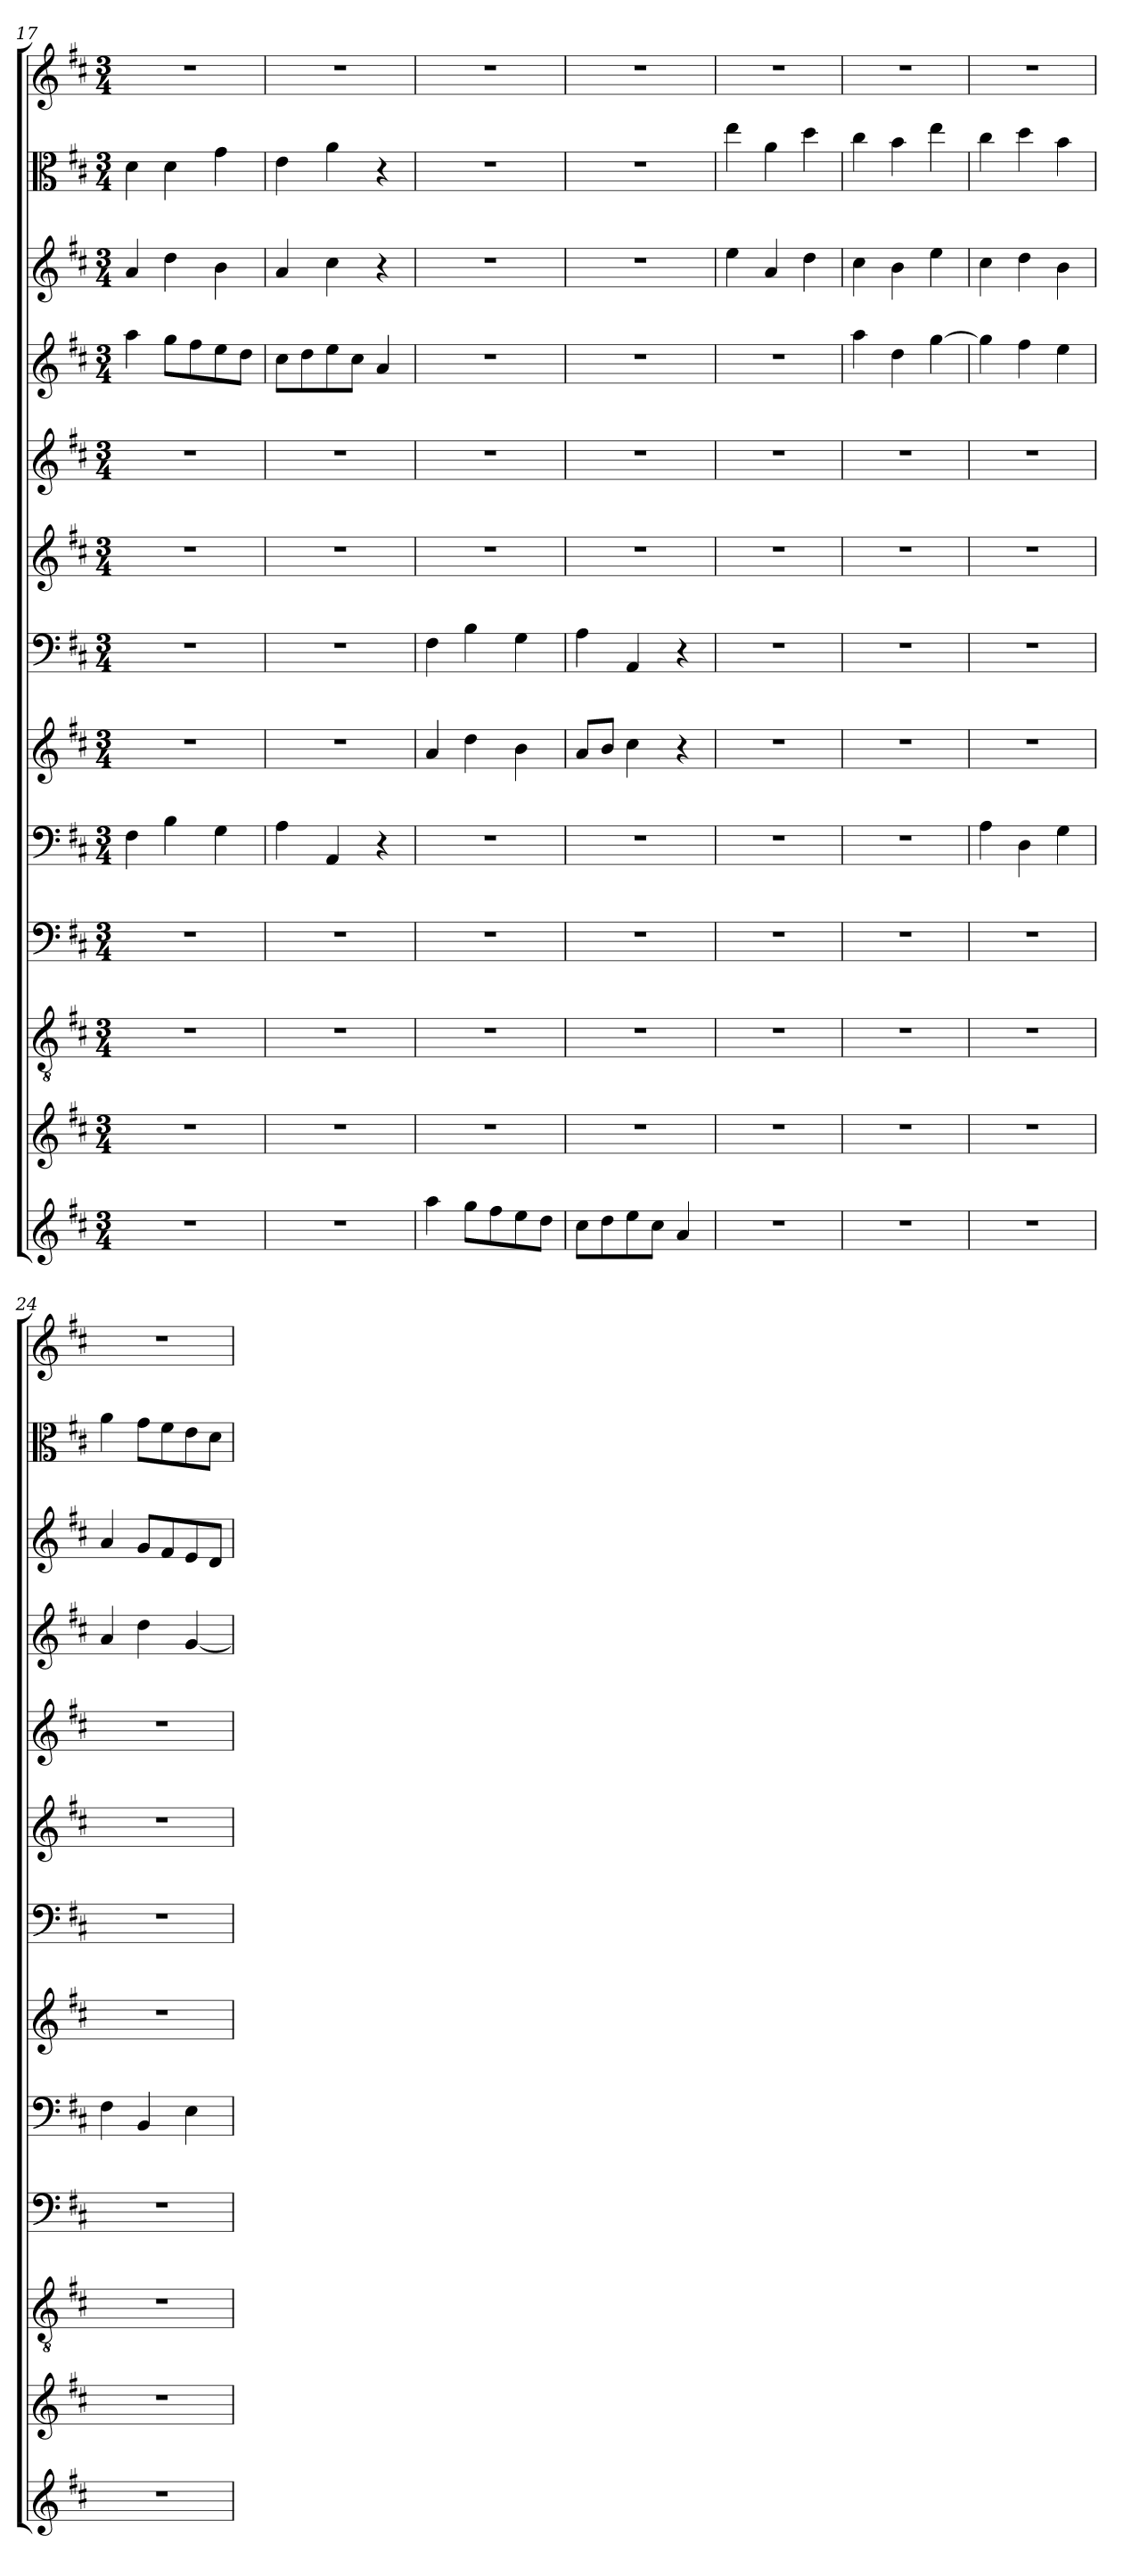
**kern	**kern	**kern	**kern	**kern	**kern	**kern	**kern	**kern	**kern	**kern	**kern	**kern
*part13	*part12	*part11	*part10	*part9	*part8	*part7	*part6	*part5	*part4	*part3	*part2	*part1
*staff13	*staff12	*staff11	*staff10	*staff9	*staff8	*staff7	*staff6	*staff5	*staff4	*staff3	*staff2	*staff1
*clefG2	*clefG2	*clefGv2	*clefF4	*clefF4	*clefG2	*clefF4	*clefG2	*clefG2	*clefG2	*clefG2	*clefC3	*clefG2
*k[f#c#]	*k[f#c#]	*k[f#c#]	*k[f#c#]	*k[f#c#]	*k[f#c#]	*k[f#c#]	*k[f#c#]	*k[f#c#]	*k[f#c#]	*k[f#c#]	*k[f#c#]	*k[f#c#]
*D:	*D:	*D:	*D:	*D:	*D:	*D:	*D:	*D:	*D:	*D:	*D:	*D:
*M3/4	*M3/4	*M3/4	*M3/4	*M3/4	*M3/4	*M3/4	*M3/4	*M3/4	*M3/4	*M3/4	*M3/4	*M3/4
=17	=17	=17	=17	=17	=17	=17	=17	=17	=17	=17	=17	=17
2.r	2.r	2.r	2.r	4F#\	2.r	2.r	2.r	2.r	4aa\	4a/	4d\	2.r
.	.	.	.	4B\	.	.	.	.	8gg\L	4dd\	4d\	.
.	.	.	.	.	.	.	.	.	8ff#\	.	.	.
.	.	.	.	4G\	.	.	.	.	8ee\	4b\	4g\	.
.	.	.	.	.	.	.	.	.	8dd\J	.	.	.
=18	=18	=18	=18	=18	=18	=18	=18	=18	=18	=18	=18	=18
2.r	2.r	2.r	2.r	4A\	2.r	2.r	2.r	2.r	8cc#\L	4a/	4e\	2.r
.	.	.	.	.	.	.	.	.	8dd\	.	.	.
.	.	.	.	4AA/	.	.	.	.	8ee\	4cc#\	4a\	.
.	.	.	.	.	.	.	.	.	8cc#\J	.	.	.
.	.	.	.	4r	.	.	.	.	4a/	4r	4r	.
=19	=19	=19	=19	=19	=19	=19	=19	=19	=19	=19	=19	=19
4aa\	2.r	2.r	2.r	2.r	4a/	4F#\	2.r	2.r	2.r	2.r	2.r	2.r
8gg\L	.	.	.	.	4dd\	4B\	.	.	.	.	.	.
8ff#\	.	.	.	.	.	.	.	.	.	.	.	.
8ee\	.	.	.	.	4b\	4G\	.	.	.	.	.	.
8dd\J	.	.	.	.	.	.	.	.	.	.	.	.
=20	=20	=20	=20	=20	=20	=20	=20	=20	=20	=20	=20	=20
8cc#\L	2.r	2.r	2.r	2.r	8a/L	4A\	2.r	2.r	2.r	2.r	2.r	2.r
8dd\	.	.	.	.	8b/J	.	.	.	.	.	.	.
8ee\	.	.	.	.	4cc#\	4AA/	.	.	.	.	.	.
8cc#\J	.	.	.	.	.	.	.	.	.	.	.	.
4a/	.	.	.	.	4r	4r	.	.	.	.	.	.
=21	=21	=21	=21	=21	=21	=21	=21	=21	=21	=21	=21	=21
2.r	2.r	2.r	2.r	2.r	2.r	2.r	2.r	2.r	2.r	4ee\	4ee\	2.r
.	.	.	.	.	.	.	.	.	.	4a/	4a\	.
.	.	.	.	.	.	.	.	.	.	4dd\	4dd\	.
=22	=22	=22	=22	=22	=22	=22	=22	=22	=22	=22	=22	=22
2.r	2.r	2.r	2.r	2.r	2.r	2.r	2.r	2.r	4aa\	4cc#\	4cc#\	2.r
.	.	.	.	.	.	.	.	.	4dd\	4b\	4b\	.
.	.	.	.	.	.	.	.	.	[4gg\	4ee\	4ee\	.
=23	=23	=23	=23	=23	=23	=23	=23	=23	=23	=23	=23	=23
2.r	2.r	2.r	2.r	4A\	2.r	2.r	2.r	2.r	4gg\]	4cc#\	4cc#\	2.r
.	.	.	.	4D\	.	.	.	.	4ff#\	4dd\	4dd\	.
.	.	.	.	4G\	.	.	.	.	4ee\	4b\	4b\	.
=24	=24	=24	=24	=24	=24	=24	=24	=24	=24	=24	=24	=24
2.r	2.r	2.r	2.r	4F#\	2.r	2.r	2.r	2.r	4a/	4a/	4a\	2.r
.	.	.	.	4BB/	.	.	.	.	4dd\	8g/L	8g\L	.
.	.	.	.	.	.	.	.	.	.	8f#/	8f#\	.
.	.	.	.	4E\	.	.	.	.	[4g/	8e/	8e\	.
.	.	.	.	.	.	.	.	.	.	8d/J	8d\J	.
=	=	=	=	=	=	=	=	=	=	=	=	=
*-	*-	*-	*-	*-	*-	*-	*-	*-	*-	*-	*-	*-
